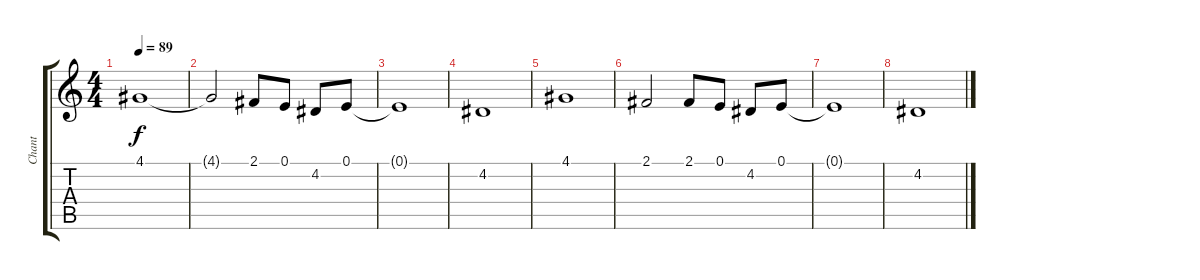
\track ("Chant" "Chant") {instrument ocarina}
\staff {score tabs}
\tuning (E4 B3 G3 D3 A2 E2) {hide}
\ts (4 4)
\tempo 89
\clef g2
\ks c
4.1.1{dy f} |
4.1{t}.2 2.1.8 0.1.8 4.2.8 0.1.8 |
0.1{t}.1 |
4.2.1 |
4.1.1 |
2.1.2 2.1.8 0.1.8 4.2.8 0.1.8 |
0.1{t}.1 |
4.2.1
